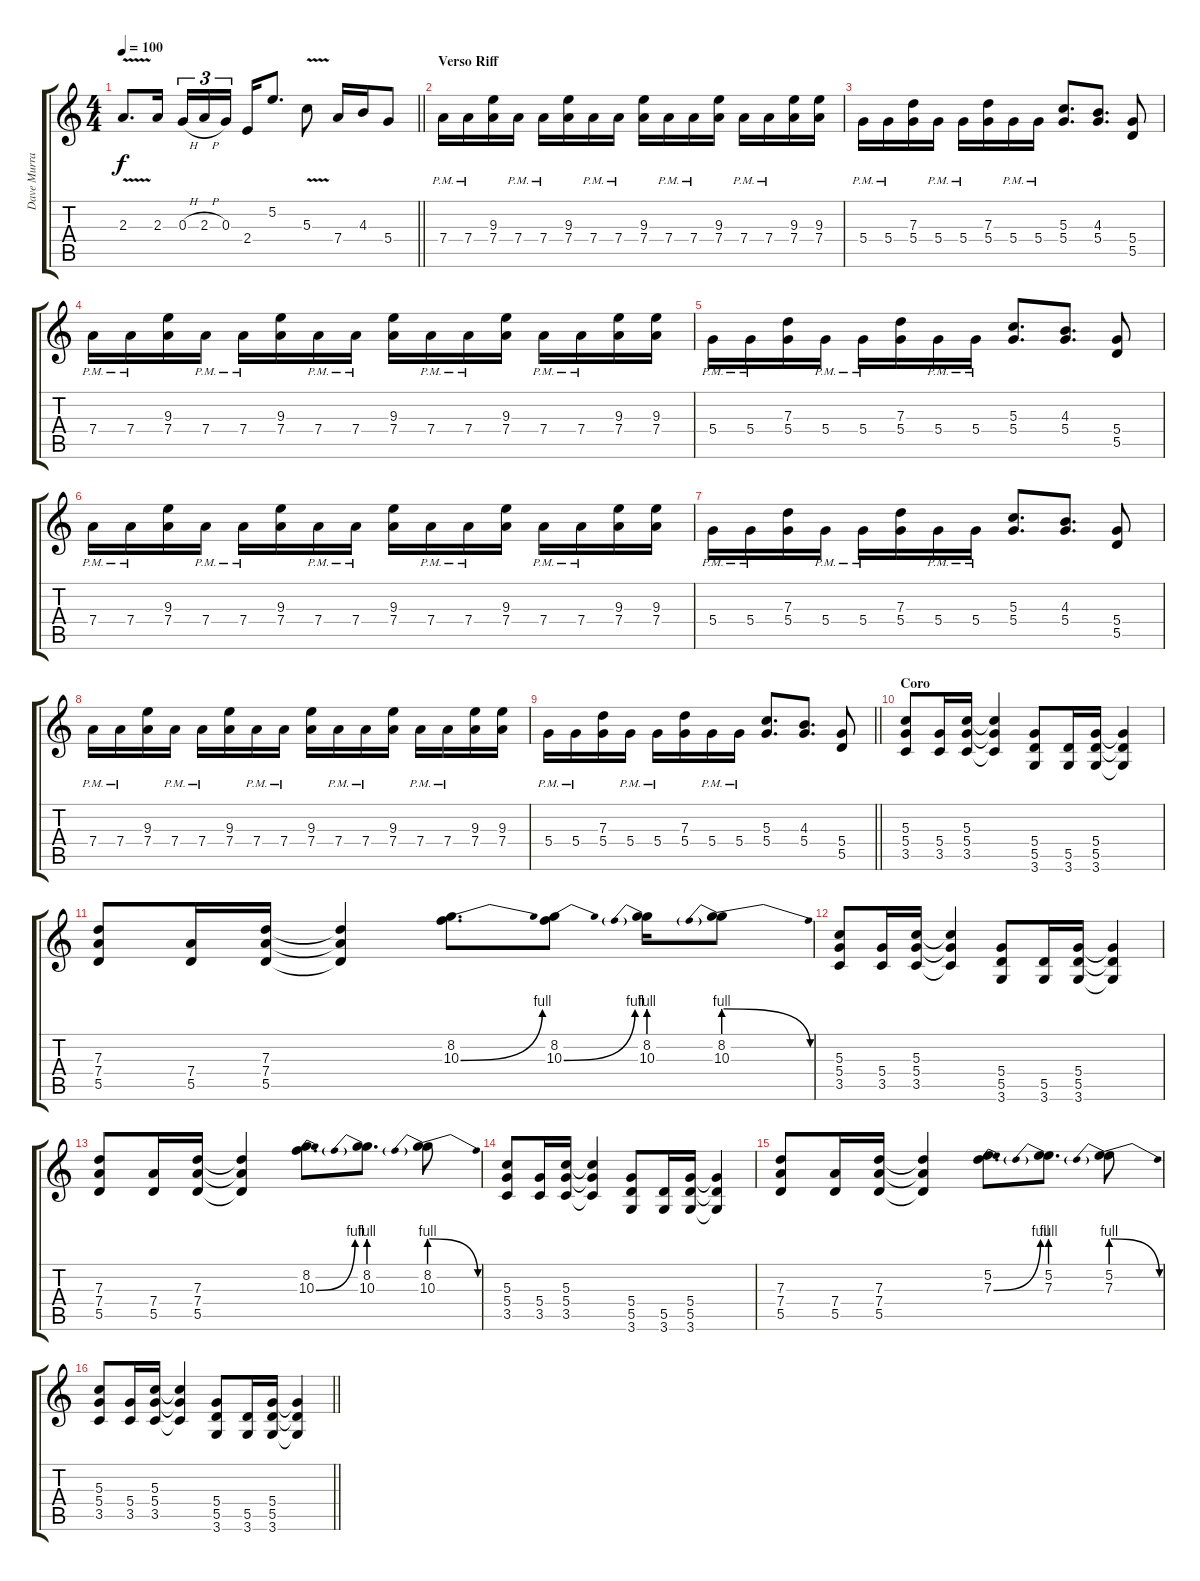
\track ("Dave Murray" "Dave Murra") {instrument distortionguitar}
\staff {score tabs}
\tuning (E4 B3 G3 D3 A2 E2) {hide}
\ts (4 4)
\tempo 100
\clef g2
\barLineRight lightlight
\ks c
2.3{v}.8{d dy f} 2.3.16 0.3{h}.16{tu (3 2)} 2.3{h}.16{tu (3 2)} 0.3.16{tu (3 2) beam splitsecondary} 2.4.16 5.2.8{d} 5.3{v}.8 7.4.16 4.3.16 5.4.8 |
\section ("" "Verso Riff")
7.4{pm}.16 7.4{pm}.16 (9.3 7.4).16 7.4{pm}.16 7.4{pm}.16 (9.3 7.4).16 7.4{pm}.16 7.4{pm}.16 (9.3 7.4).16 7.4{pm}.16 7.4{pm}.16 (9.3 7.4).16 7.4{pm}.16 7.4{pm}.16 (9.3 7.4).16 (9.3 7.4).16 |
5.4{pm}.16 5.4{pm}.16 (7.3 5.4).16 5.4{pm}.16 5.4{pm}.16 (7.3 5.4).16 5.4{pm}.16 5.4{pm}.16 (5.3 5.4).8{d} (4.3 5.4).8{d} (5.4 5.5).8 |
7.4{pm}.16 7.4{pm}.16 (9.3 7.4).16 7.4{pm}.16 7.4{pm}.16 (9.3 7.4).16 7.4{pm}.16 7.4{pm}.16 (9.3 7.4).16 7.4{pm}.16 7.4{pm}.16 (9.3 7.4).16 7.4{pm}.16 7.4{pm}.16 (9.3 7.4).16 (9.3 7.4).16 |
5.4{pm}.16 5.4{pm}.16 (7.3 5.4).16 5.4{pm}.16 5.4{pm}.16 (7.3 5.4).16 5.4{pm}.16 5.4{pm}.16 (5.3 5.4).8{d} (4.3 5.4).8{d} (5.4 5.5).8 |
7.4{pm}.16 7.4{pm}.16 (9.3 7.4).16 7.4{pm}.16 7.4{pm}.16 (9.3 7.4).16 7.4{pm}.16 7.4{pm}.16 (9.3 7.4).16 7.4{pm}.16 7.4{pm}.16 (9.3 7.4).16 7.4{pm}.16 7.4{pm}.16 (9.3 7.4).16 (9.3 7.4).16 |
5.4{pm}.16 5.4{pm}.16 (7.3 5.4).16 5.4{pm}.16 5.4{pm}.16 (7.3 5.4).16 5.4{pm}.16 5.4{pm}.16 (5.3 5.4).8{d} (4.3 5.4).8{d} (5.4 5.5).8 |
7.4{pm}.16 7.4{pm}.16 (9.3 7.4).16 7.4{pm}.16 7.4{pm}.16 (9.3 7.4).16 7.4{pm}.16 7.4{pm}.16 (9.3 7.4).16 7.4{pm}.16 7.4{pm}.16 (9.3 7.4).16 7.4{pm}.16 7.4{pm}.16 (9.3 7.4).16 (9.3 7.4).16 |
\barLineRight lightlight
5.4{pm}.16 5.4{pm}.16 (7.3 5.4).16 5.4{pm}.16 5.4{pm}.16 (7.3 5.4).16 5.4{pm}.16 5.4{pm}.16 (5.3 5.4).8{d} (4.3 5.4).8{d} (5.4 5.5).8 |
\section ("" "Coro")
(5.3 5.4 3.5).8 (5.4 3.5).16 (5.3 5.4 3.5).16 (5.3{t} 5.4{t} 3.5{t}).4 (5.4 5.5 3.6).8 (5.5 3.6).16 (5.4 5.5 3.6).16 (5.4{t} 5.5{t} 3.6{t}).4 |
(7.3 7.4 5.5).8 (7.4 5.5).16 (7.3 7.4 5.5).16 (7.3{t} 7.4{t} 5.5{t}).4 (8.2 10.3{be (bend 0 0 60 4)}).8{d} (8.2 10.3{be (bend 0 0 60 4)}).8 (8.2 10.3{be (prebend 0 4 60 4)}).16 (8.2 10.3{be (prebendrelease 0 4 60 0)}).8 |
(5.3 5.4 3.5).8 (5.4 3.5).16 (5.3 5.4 3.5).16 (5.3{t} 5.4{t} 3.5{t}).4 (5.4 5.5 3.6).8 (5.5 3.6).16 (5.4 5.5 3.6).16 (5.4{t} 5.5{t} 3.6{t}).4 |
(7.3 7.4 5.5).8 (7.4 5.5).16 (7.3 7.4 5.5).16 (7.3{t} 7.4{t} 5.5{t}).4 (8.2 10.3{be (bend 0 0 60 4)}).8{d} (8.2 10.3{be (prebend 0 4 60 4)}).8{d} (8.2 10.3{be (prebendrelease 0 4 60 0)}).8 |
(5.3 5.4 3.5).8 (5.4 3.5).16 (5.3 5.4 3.5).16 (5.3{t} 5.4{t} 3.5{t}).4 (5.4 5.5 3.6).8 (5.5 3.6).16 (5.4 5.5 3.6).16 (5.4{t} 5.5{t} 3.6{t}).4 |
(7.3 7.4 5.5).8 (7.4 5.5).16 (7.3 7.4 5.5).16 (7.3{t} 7.4{t} 5.5{t}).4 (5.2 7.3{be (bend 0 0 60 4)}).8{d} (5.2 7.3{be (prebend 0 4 60 4)}).8{d} (5.2 7.3{be (prebendrelease 0 4 60 0)}).8 |
\barLineRight lightlight
(5.3 5.4 3.5).8 (5.4 3.5).16 (5.3 5.4 3.5).16 (5.3{t} 5.4{t} 3.5{t}).4 (5.4 5.5 3.6).8 (5.5 3.6).16 (5.4 5.5 3.6).16 (5.4{t} 5.5{t} 3.6{t}).4
